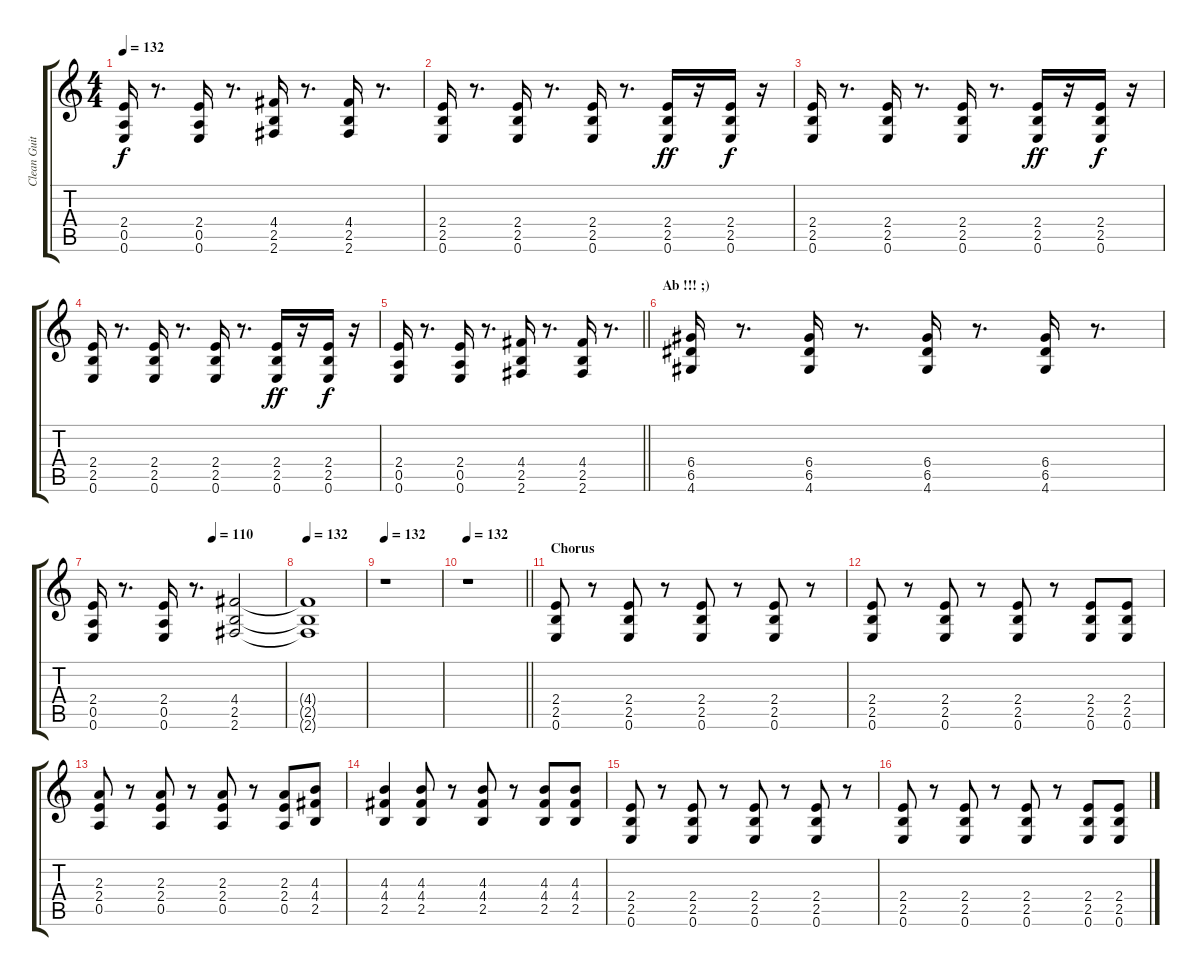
\track ("Clean Guitar" "Clean Guit") {instrument electricguitarclean}
\staff {score tabs}
\tuning (E4 B3 G3 D3 A2 E2) {hide}
\ts (4 4)
\tempo 132
\clef g2
\ks c
(2.4 0.5 0.6).16{dy f} r.8{d} (2.4 0.5 0.6).16 r.8{d} (4.4 2.5 2.6).16 r.8{d} (4.4 2.5 2.6).16 r.8{d} |
(2.4 2.5 0.6).16 r.8{d} (2.4 2.5 0.6).16 r.8{d} (2.4 2.5 0.6).16 r.8{d} (2.4 2.5 0.6).16{dy ff} r.16 (2.4 2.5 0.6).16{dy f} r.16 |
(2.4 2.5 0.6).16 r.8{d} (2.4 2.5 0.6).16 r.8{d} (2.4 2.5 0.6).16 r.8{d} (2.4 2.5 0.6).16{dy ff} r.16 (2.4 2.5 0.6).16{dy f} r.16 |
(2.4 2.5 0.6).16 r.8{d} (2.4 2.5 0.6).16 r.8{d} (2.4 2.5 0.6).16 r.8{d} (2.4 2.5 0.6).16{dy ff} r.16 (2.4 2.5 0.6).16{dy f} r.16 |
\barLineRight lightlight
(2.4 0.5 0.6).16 r.8{d} (2.4 0.5 0.6).16 r.8{d} (4.4 2.5 2.6).16 r.8{d} (4.4 2.5 2.6).16 r.8{d} |
\section ("" "Ab !!! ;)")
(6.4 6.5 4.6).16 r.8{d} (6.4 6.5 4.6).16 r.8{d} (6.4 6.5 4.6).16 r.8{d} (6.4 6.5 4.6).16 r.8{d} |
\tempo (110 0.625)
(2.4 0.5 0.6).16 r.8{d} (2.4 0.5 0.6).16 r.8{d} (4.4 2.5 2.6).2 |
\tempo 132
(4.4{t} 2.5{t} 2.6{t}).1 |
\tempo 132
r.1 |
\tempo 132
\barLineRight lightlight
r.1 |
\section ("" "Chorus")
(2.4 2.5 0.6).8 r.8 (2.4 2.5 0.6).8 r.8 (2.4 2.5 0.6).8 r.8 (2.4 2.5 0.6).8 r.8 |
(2.4 2.5 0.6).8 r.8 (2.4 2.5 0.6).8 r.8 (2.4 2.5 0.6).8 r.8 (2.4 2.5 0.6).8 (2.4 2.5 0.6).8 |
(2.3 2.4 0.5).8 r.8 (2.3 2.4 0.5).8 r.8 (2.3 2.4 0.5).8 r.8 (2.3 2.4 0.5).8 (4.3 4.4 2.5).8 |
(4.3 4.4 2.5).4 (4.3 4.4 2.5).8 r.8 (4.3 4.4 2.5).8 r.8 (4.3 4.4 2.5).8 (4.3 4.4 2.5).8 |
(2.4 2.5 0.6).8 r.8 (2.4 2.5 0.6).8 r.8 (2.4 2.5 0.6).8 r.8 (2.4 2.5 0.6).8 r.8 |
(2.4 2.5 0.6).8 r.8 (2.4 2.5 0.6).8 r.8 (2.4 2.5 0.6).8 r.8 (2.4 2.5 0.6).8 (2.4 2.5 0.6).8
